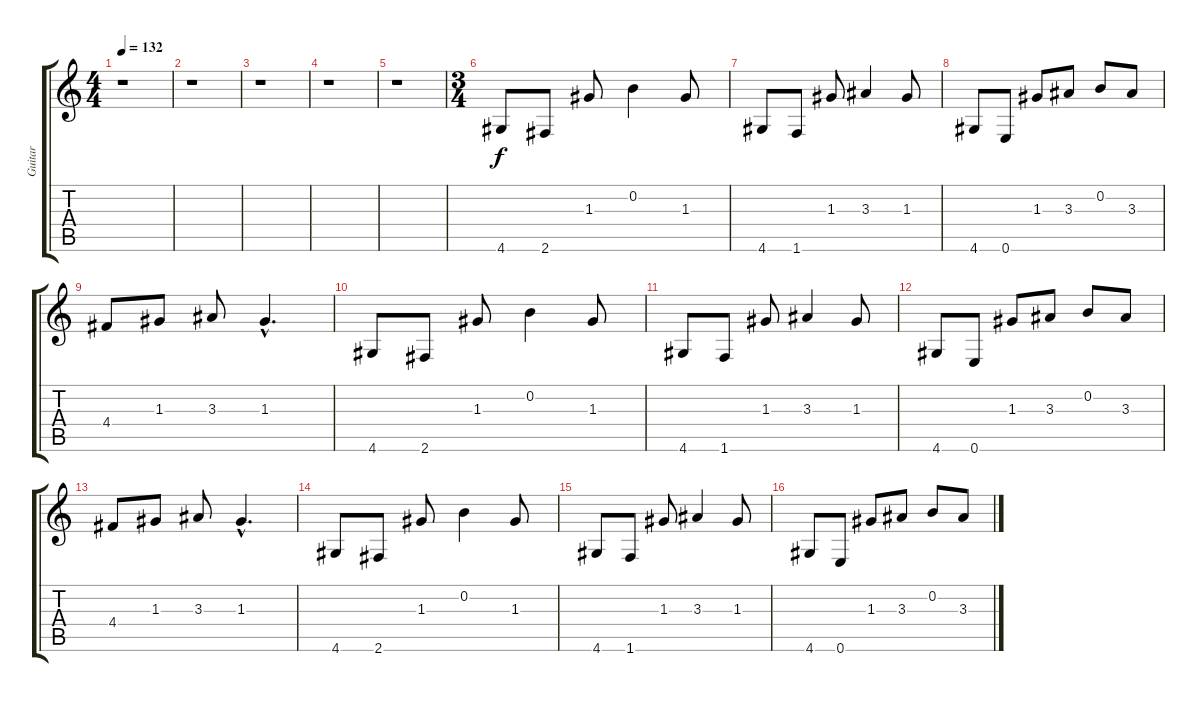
\track ("Guitar" "Guitar") {instrument electricguitarjazz}
\staff {score tabs}
\tuning (E4 B3 G3 D3 A2 E2) {hide}
\ts (4 4)
\tempo 132
\clef g2
\ks c
r.1{dy f} |
r.1 |
r.1 |
r.1 |
r.1 |
\ts (3 4)
4.6.8 2.6.8 1.3.8 0.2.4 1.3.8 |
4.6.8 1.6.8 1.3.8 3.3.4 1.3.8 |
4.6.8 0.6.8 1.3.8 3.3.8 0.2.8 3.3.8 |
4.4.8 1.3.8 3.3.8 1.3{hac}.4{d} |
4.6.8 2.6.8 1.3.8 0.2.4 1.3.8 |
4.6.8 1.6.8 1.3.8 3.3.4 1.3.8 |
4.6.8 0.6.8 1.3.8 3.3.8 0.2.8 3.3.8 |
4.4.8 1.3.8 3.3.8 1.3{hac}.4{d} |
4.6.8 2.6.8 1.3.8 0.2.4 1.3.8 |
4.6.8 1.6.8 1.3.8 3.3.4 1.3.8 |
4.6.8 0.6.8 1.3.8 3.3.8 0.2.8 3.3.8
